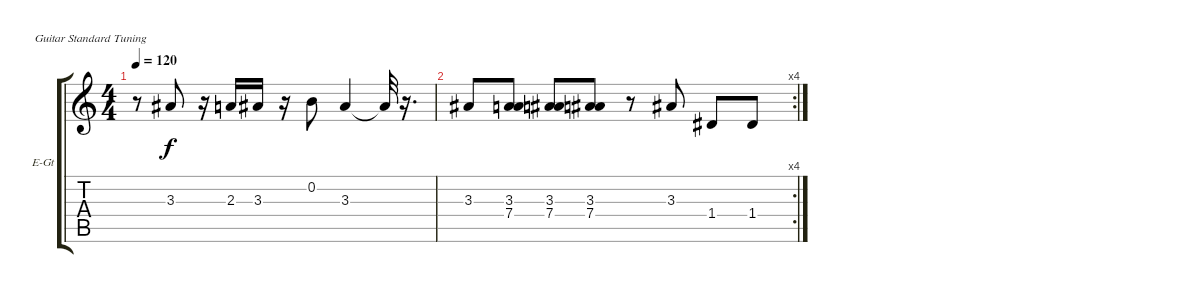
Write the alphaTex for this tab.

\bracketExtendMode groupsimilarinstruments
\firstSystemTrackNameOrientation horizontal
\otherSystemsTrackNameOrientation horizontal
\track ("Electric Guitar" "E-Gt") {instrument distortionguitar}
\staff {score tabs}
\tuning (E4 B3 G3 D3 A2 E2)
\ts (4 4)
\tempo 120
\clef g2
\ks c
r.8{dy f} 3.3.8 r.16 2.3.16 3.3.16 r.16 0.2.8 3.3.4 3.3{t}.32 r.16{d} |
\rc 4
3.3.8 (3.3 7.4).8 (3.3 7.4).8 (3.3 7.4).8 r.8 3.3.8 1.4.8 1.4.8
